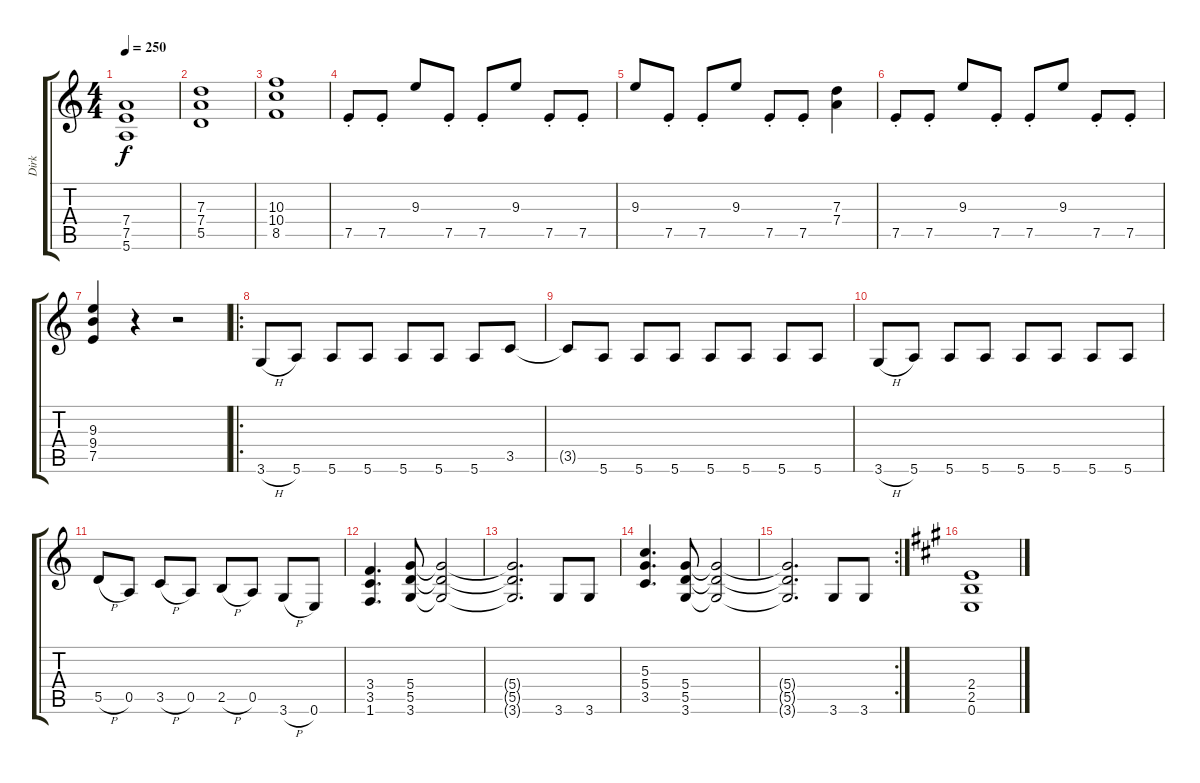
\track ("Dirk" "Dirk") {instrument distortionguitar}
\staff {score tabs}
\tuning (E4 B3 G3 D3 A2 E2) {hide}
\ts (4 4)
\tempo 250
\clef g2
\ks c
(7.4 7.5 5.6).1{dy f} |
(7.3 7.4 5.5).1 |
(10.3 10.4 8.5).1 |
7.5{st}.8 7.5{st}.8 9.3.8 7.5{st}.8 7.5{st}.8 9.3.8 7.5{st}.8 7.5{st}.8 |
9.3.8 7.5{st}.8 7.5{st}.8 9.3.8 7.5{st}.8 7.5{st}.8 (7.3 7.4).4 |
7.5{st}.8 7.5{st}.8 9.3.8 7.5{st}.8 7.5{st}.8 9.3.8 7.5{st}.8 7.5{st}.8 |
(9.3 9.4 7.5).4 r.4 r.2 |
\ro
3.6{h}.8 5.6.8 5.6.8 5.6.8 5.6.8 5.6.8 5.6.8 3.5.8 |
3.5{t}.8 5.6.8 5.6.8 5.6.8 5.6.8 5.6.8 5.6.8 5.6.8 |
3.6{h}.8 5.6.8 5.6.8 5.6.8 5.6.8 5.6.8 5.6.8 5.6.8 |
5.5{h}.8 0.5.8 3.5{h}.8 0.5.8 2.5{h}.8 0.5.8 3.6{h}.8 0.6.8 |
(3.4 3.5 1.6).4{d} (5.4 5.5 3.6).8 (5.4{t} 5.5{t} 3.6{t}).2 |
(5.4{t} 5.5{t} 3.6{t}).2{d} 3.6.8 3.6.8 |
(5.3 5.4 3.5).4{d} (5.4 5.5 3.6).8 (5.4{t} 5.5{t} 3.6{t}).2 |
\rc 2
(5.4{t} 5.5{t} 3.6{t}).2{d} 3.6.8 3.6.8 |
\ks a
(2.4 2.5 0.6).1
